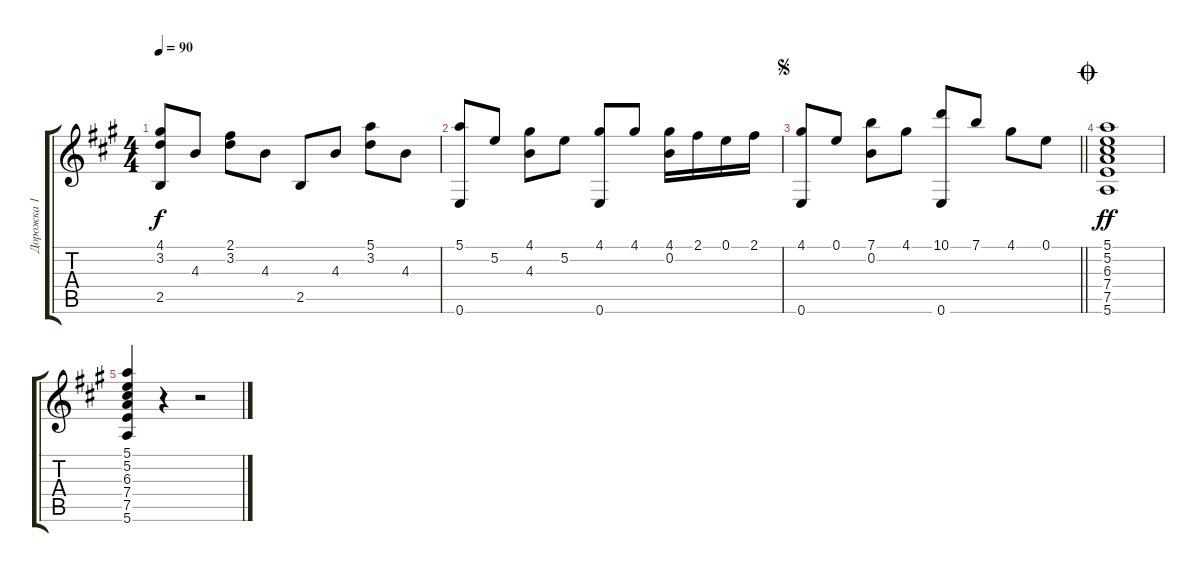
\track ("Дорожка 1" "Дорожка 1") {instrument acousticguitarsteel}
\staff {score tabs}
\tuning (E4 B3 G3 D3 A2 E2) {hide}
\ts (4 4)
\tempo 90
\clef g2
\ks a
(4.1 3.2 2.5).8{dy f} 4.3.8 (2.1 3.2).8 4.3.8 2.5.8 4.3.8 (5.1 3.2).8 4.3.8 |
(5.1 0.6).8 5.2.8 (4.1 4.3).8 5.2.8 (4.1 0.6).8 4.1.8 (4.1 0.2).16 2.1.16 0.1.16 2.1.16 |
\jump segno
\barLineRight lightlight
(4.1 0.6).8 0.1.8 (7.1 0.2).8 4.1.8 (10.1 0.6).8 7.1.8 4.1.8 0.1.8 |
\jump coda
(5.1 5.2 6.3 7.4 7.5 5.6).1{dy ff} |
(5.1 5.2 6.3 7.4 7.5 5.6).4 r.4 r.2
